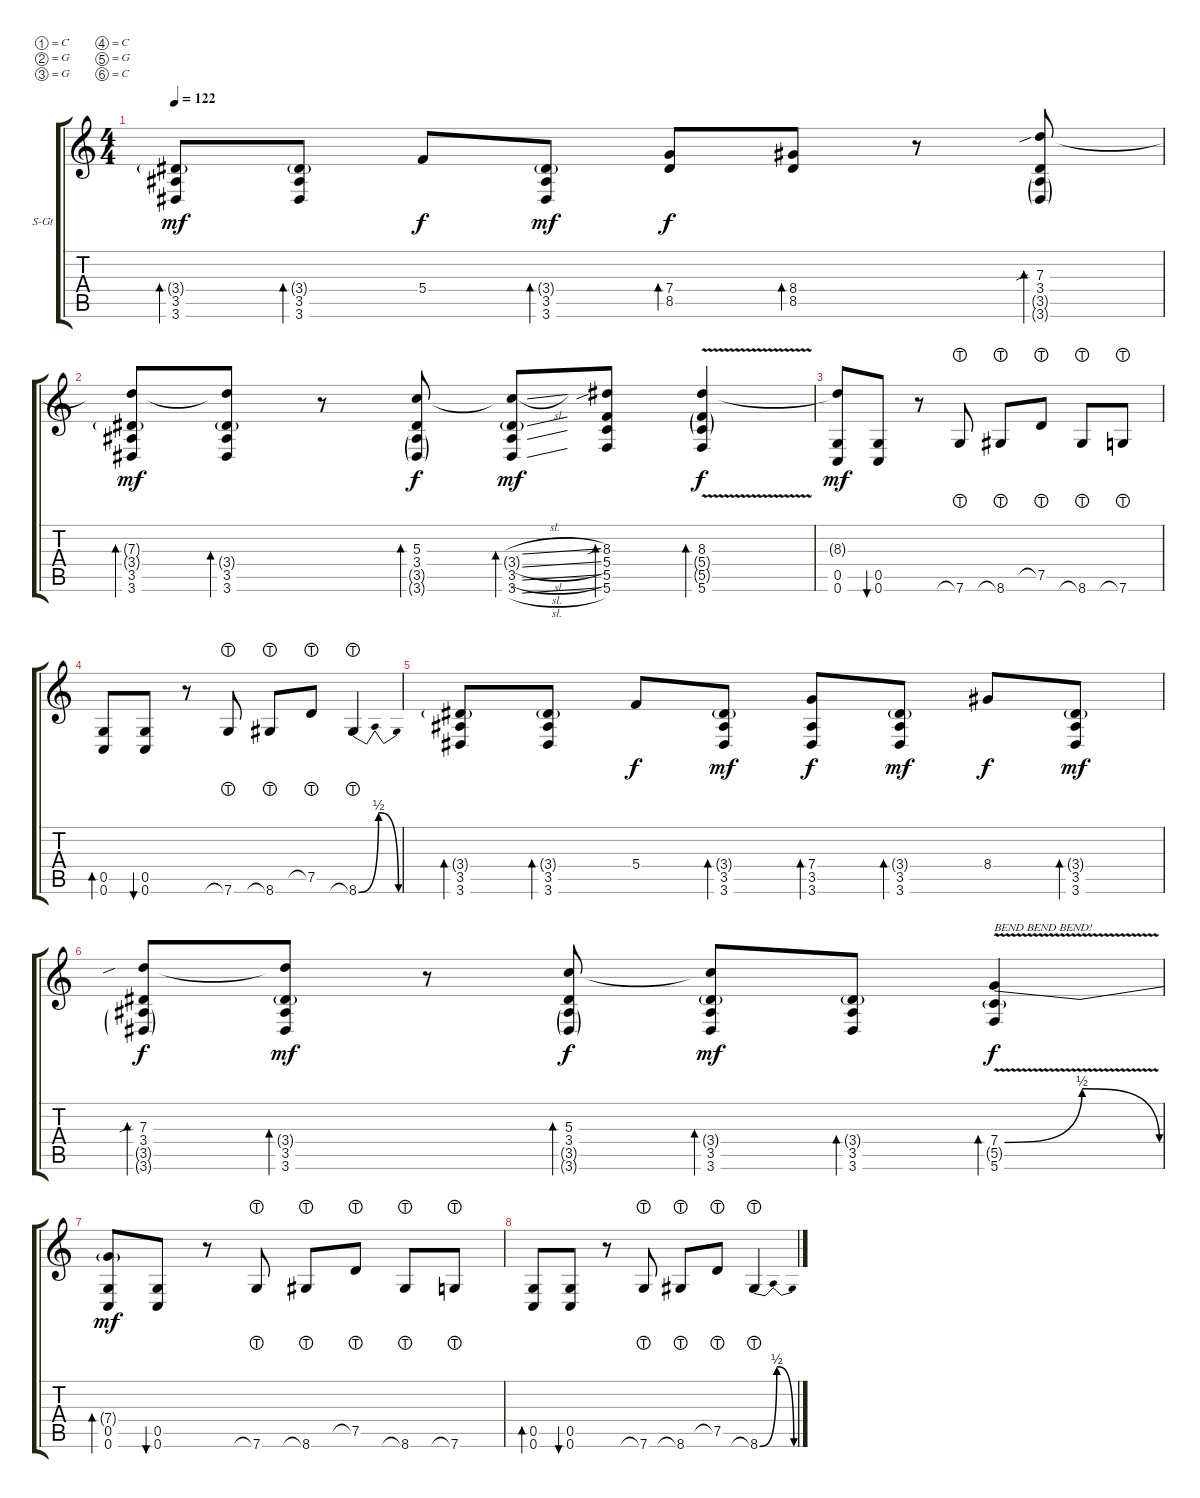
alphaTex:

\defaultSystemsLayout 4
\bracketExtendMode groupsimilarinstruments
\firstSystemTrackNameOrientation horizontal
\otherSystemsTrackNameOrientation horizontal
\track ("Steel Guitar" "S-Gt") {instrument acousticguitarsteel}
\staff {score tabs}
\tuning (C4 G3 G3 C3 G2 C2)
\ts (4 4)
\tempo 122
\clef g2
\ks c
(3.6 3.5 3.4{g}).8{bd 30 dy mf} (3.5 3.6 3.4{g}).8{bd 30} 5.4.8{dy f} (3.6 3.5 3.4{g}).8{bd 30 dy mf} (8.5 7.4).8{bd 30 dy f} (8.5 8.4).8{bd 30} r.8 (3.6{g} 3.5{g} 7.3{sib} 3.4).8{bd 30} |
(3.6 3.5 3.4{g} 7.3{t}).8{bd 30 dy mf} (3.6 3.5 3.4{g} 7.3{t}).8{bd 30} r.8 (3.6{g} 3.5{g} 5.3 3.4).8{bd 30 dy f} (3.5{sl} 3.6{sl} 3.4{sl g} 5.3{sl t}).8{bd 30 dy mf} (5.5 5.6 5.4 8.3{sib}).8{bd 30} (5.5{g} 5.6{v} 8.3 5.4{g}).4{bd 30 dy f} |
(0.6 0.5 8.3{t}).8{dy mf} (0.6 0.5).8{bu 30} r.8 7.6{lht}.8 8.6{lht}.8 7.5{lht}.8 8.6{lht}.8 7.6{lht}.8 |
(0.6 0.5).8{bd 30} (0.6 0.5).8{bu 30} r.8 7.6{lht}.8 8.6{lht}.8 7.5{lht}.8 8.6{be (bendrelease 0 0 9.6 2 20.4 2 30 0) lht}.4 |
(3.6 3.5 3.4{g}).8{bd 30} (3.5 3.6 3.4{g}).8{bd 30} 5.4.8{dy f} (3.6 3.5 3.4{g}).8{bd 30 dy mf} (3.6 3.5 7.4).8{bd 30 dy f} (3.6 3.4{g} 3.5).8{bd 30 dy mf} 8.4.8{dy f} (3.6 3.5 3.4{g}).8{bd 30 dy mf} |
(3.6{g} 3.5{g} 7.3{sib} 3.4).8{bd 30 dy f} (3.6 3.5 3.4{g} 7.3{t}).8{bd 30 dy mf} r.8 (3.6{g} 3.5{g} 5.3 3.4).8{bd 30 dy f} (3.5 3.6 3.4{g} 5.3{t}).8{bd 30 dy mf} (3.5 3.6 3.4{g}).8{bd 30} (7.4{be (bendrelease 22.2 0 35.4 2 43.8 2 50.4 0)} 5.5{g} 5.6{v}).4{bd 30 txt "BEND BEND BEND!" dy f} |
(0.6 0.5 7.4{t}).8{bd 30 dy mf} (0.6 0.5).8{bu 30} r.8 7.6{lht}.8 8.6{lht}.8 7.5{lht}.8 8.6{lht}.8 7.6{lht}.8 |
(0.6 0.5).8{bd 30} (0.6 0.5).8{bu 30} r.8 7.6{lht}.8 8.6{lht}.8 7.5{lht}.8 8.6{be (bendrelease 0 0 9.6 2 20.4 2 30 0) lht}.4
